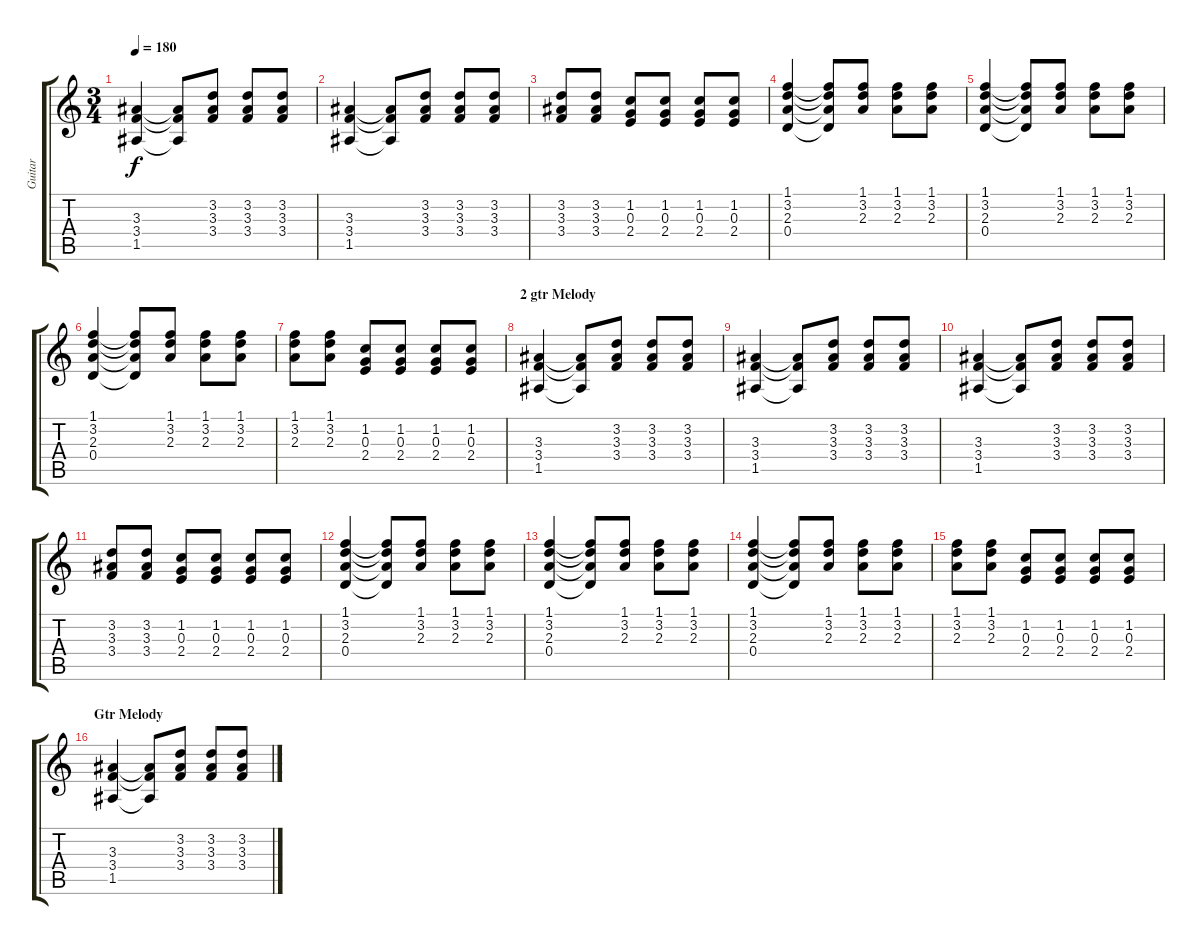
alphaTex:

\track ("Guitar" "Guitar") {instrument acousticguitarnylon}
\staff {score tabs}
\tuning (E4 B3 G3 D3 A2 E2) {hide}
\ts (3 4)
\tempo 180
\clef g2
\ks c
(3.3 3.4 1.5).4{dy f} (3.3{t} 3.4{t} 1.5{t}).8 (3.2 3.3 3.4).8 (3.2 3.3 3.4).8 (3.2 3.3 3.4).8 |
(3.3 3.4 1.5).4 (3.3{t} 3.4{t} 1.5{t}).8 (3.2 3.3 3.4).8 (3.2 3.3 3.4).8 (3.2 3.3 3.4).8 |
(3.2 3.3 3.4).8 (3.2 3.3 3.4).8 (1.2 0.3 2.4).8 (1.2 0.3 2.4).8 (1.2 0.3 2.4).8 (1.2 0.3 2.4).8 |
(1.1 3.2 2.3 0.4).4 (1.1{t} 3.2{t} 2.3{t} 0.4{t}).8 (1.1 3.2 2.3).8 (1.1 3.2 2.3).8 (1.1 3.2 2.3).8 |
(1.1 3.2 2.3 0.4).4 (1.1{t} 3.2{t} 2.3{t} 0.4{t}).8 (1.1 3.2 2.3).8 (1.1 3.2 2.3).8 (1.1 3.2 2.3).8 |
(1.1 3.2 2.3 0.4).4 (1.1{t} 3.2{t} 2.3{t} 0.4{t}).8 (1.1 3.2 2.3).8 (1.1 3.2 2.3).8 (1.1 3.2 2.3).8 |
(1.1 3.2 2.3).8 (1.1 3.2 2.3).8 (1.2 0.3 2.4).8 (1.2 0.3 2.4).8 (1.2 0.3 2.4).8 (1.2 0.3 2.4).8 |
\section ("" "2 gtr Melody")
(3.3 3.4 1.5).4 (3.3{t} 3.4{t} 1.5{t}).8 (3.2 3.3 3.4).8 (3.2 3.3 3.4).8 (3.2 3.3 3.4).8 |
(3.3 3.4 1.5).4 (3.3{t} 3.4{t} 1.5{t}).8 (3.2 3.3 3.4).8 (3.2 3.3 3.4).8 (3.2 3.3 3.4).8 |
(3.3 3.4 1.5).4 (3.3{t} 3.4{t} 1.5{t}).8 (3.2 3.3 3.4).8 (3.2 3.3 3.4).8 (3.2 3.3 3.4).8 |
(3.2 3.3 3.4).8 (3.2 3.3 3.4).8 (1.2 0.3 2.4).8 (1.2 0.3 2.4).8 (1.2 0.3 2.4).8 (1.2 0.3 2.4).8 |
(1.1 3.2 2.3 0.4).4 (1.1{t} 3.2{t} 2.3{t} 0.4{t}).8 (1.1 3.2 2.3).8 (1.1 3.2 2.3).8 (1.1 3.2 2.3).8 |
(1.1 3.2 2.3 0.4).4 (1.1{t} 3.2{t} 2.3{t} 0.4{t}).8 (1.1 3.2 2.3).8 (1.1 3.2 2.3).8 (1.1 3.2 2.3).8 |
(1.1 3.2 2.3 0.4).4 (1.1{t} 3.2{t} 2.3{t} 0.4{t}).8 (1.1 3.2 2.3).8 (1.1 3.2 2.3).8 (1.1 3.2 2.3).8 |
(1.1 3.2 2.3).8 (1.1 3.2 2.3).8 (1.2 0.3 2.4).8 (1.2 0.3 2.4).8 (1.2 0.3 2.4).8 (1.2 0.3 2.4).8 |
\section ("" "Gtr Melody")
(3.3 3.4 1.5).4 (3.3{t} 3.4{t} 1.5{t}).8 (3.2 3.3 3.4).8 (3.2 3.3 3.4).8 (3.2 3.3 3.4).8
